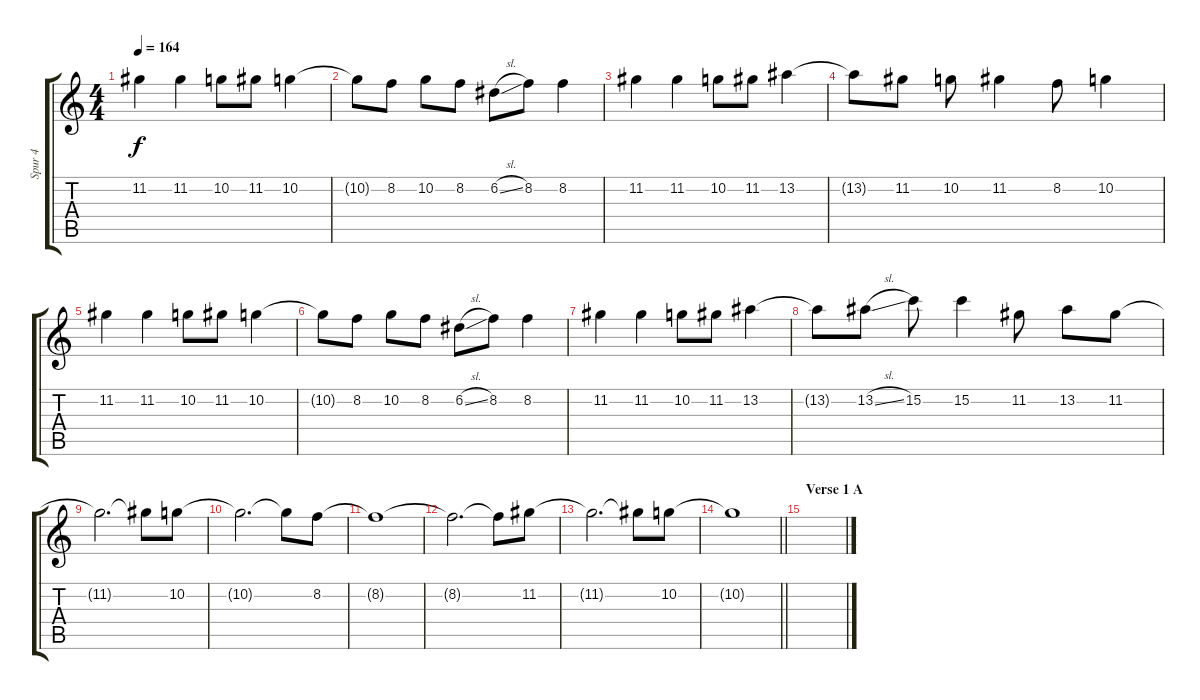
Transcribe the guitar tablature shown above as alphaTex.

\track ("Spur 4" "Spur 4") {instrument distortionguitar}
\staff {score tabs}
\tuning (D4 A3 F3 C3 G2 C2) {hide}
\ts (4 4)
\tempo 164
\clef g2
\ks c
11.2.4{dy f} 11.2.4 10.2.8 11.2.8 10.2.4 |
10.2{t}.8 8.2.8 10.2.8 8.2.8 6.2{sl}.8 8.2.8 8.2.4 |
11.2.4 11.2.4 10.2.8 11.2.8 13.2.4 |
13.2{t}.8 11.2.8 10.2.8 11.2.4 8.2.8 10.2.4 |
11.2.4 11.2.4 10.2.8 11.2.8 10.2.4 |
10.2{t}.8 8.2.8 10.2.8 8.2.8 6.2{sl}.8 8.2.8 8.2.4 |
11.2.4 11.2.4 10.2.8 11.2.8 13.2.4 |
13.2{t}.8 13.2{sl}.8 15.2.8 15.2.4 11.2.8 13.2.8 11.2.8 |
11.2{t}.2{d} 11.2{t}.8 10.2.8 |
10.2{t}.2{d} 10.2{t}.8 8.2.8 |
8.2{t}.1 |
8.2{t}.2{d} 8.2{t}.8 11.2.8 |
11.2{t}.2{d} 11.2{t}.8 10.2.8 |
\barLineRight lightlight
10.2{t}.1 |
\section ("" "Verse 1 A")
